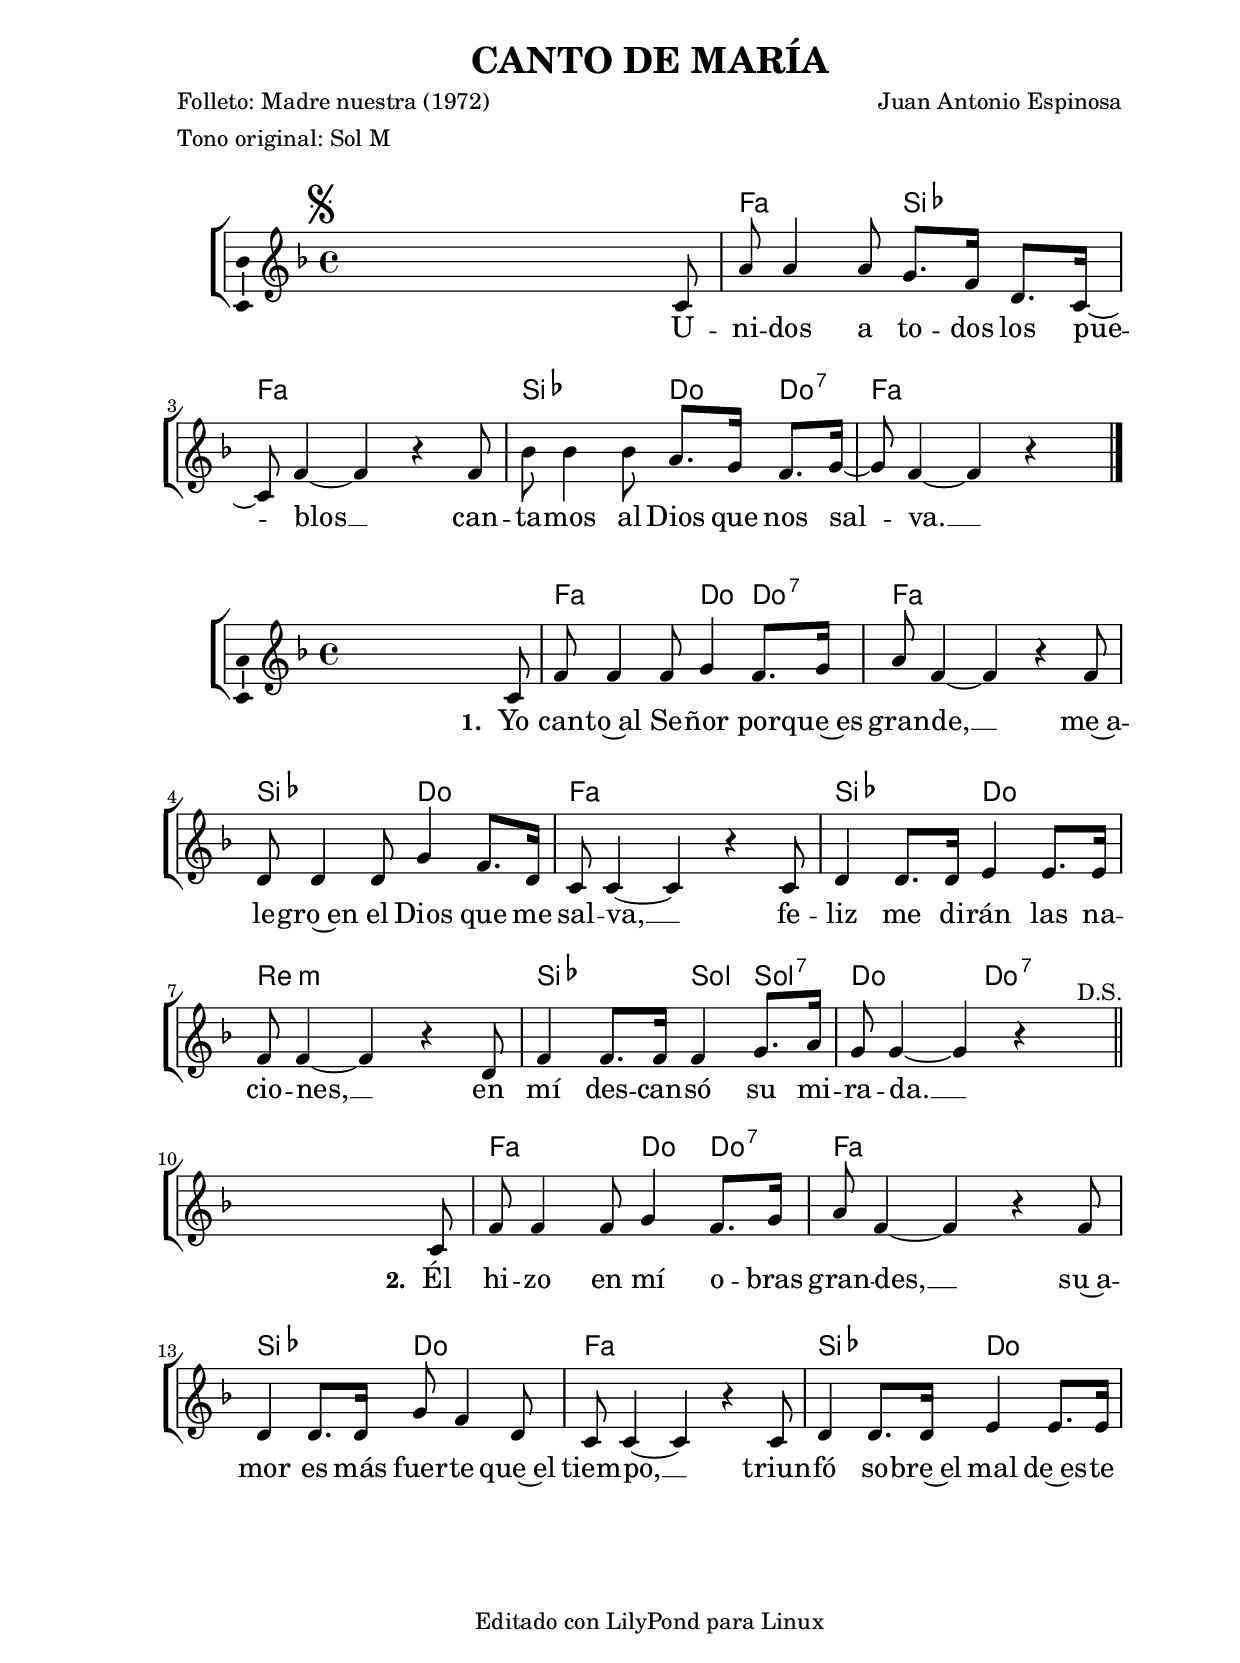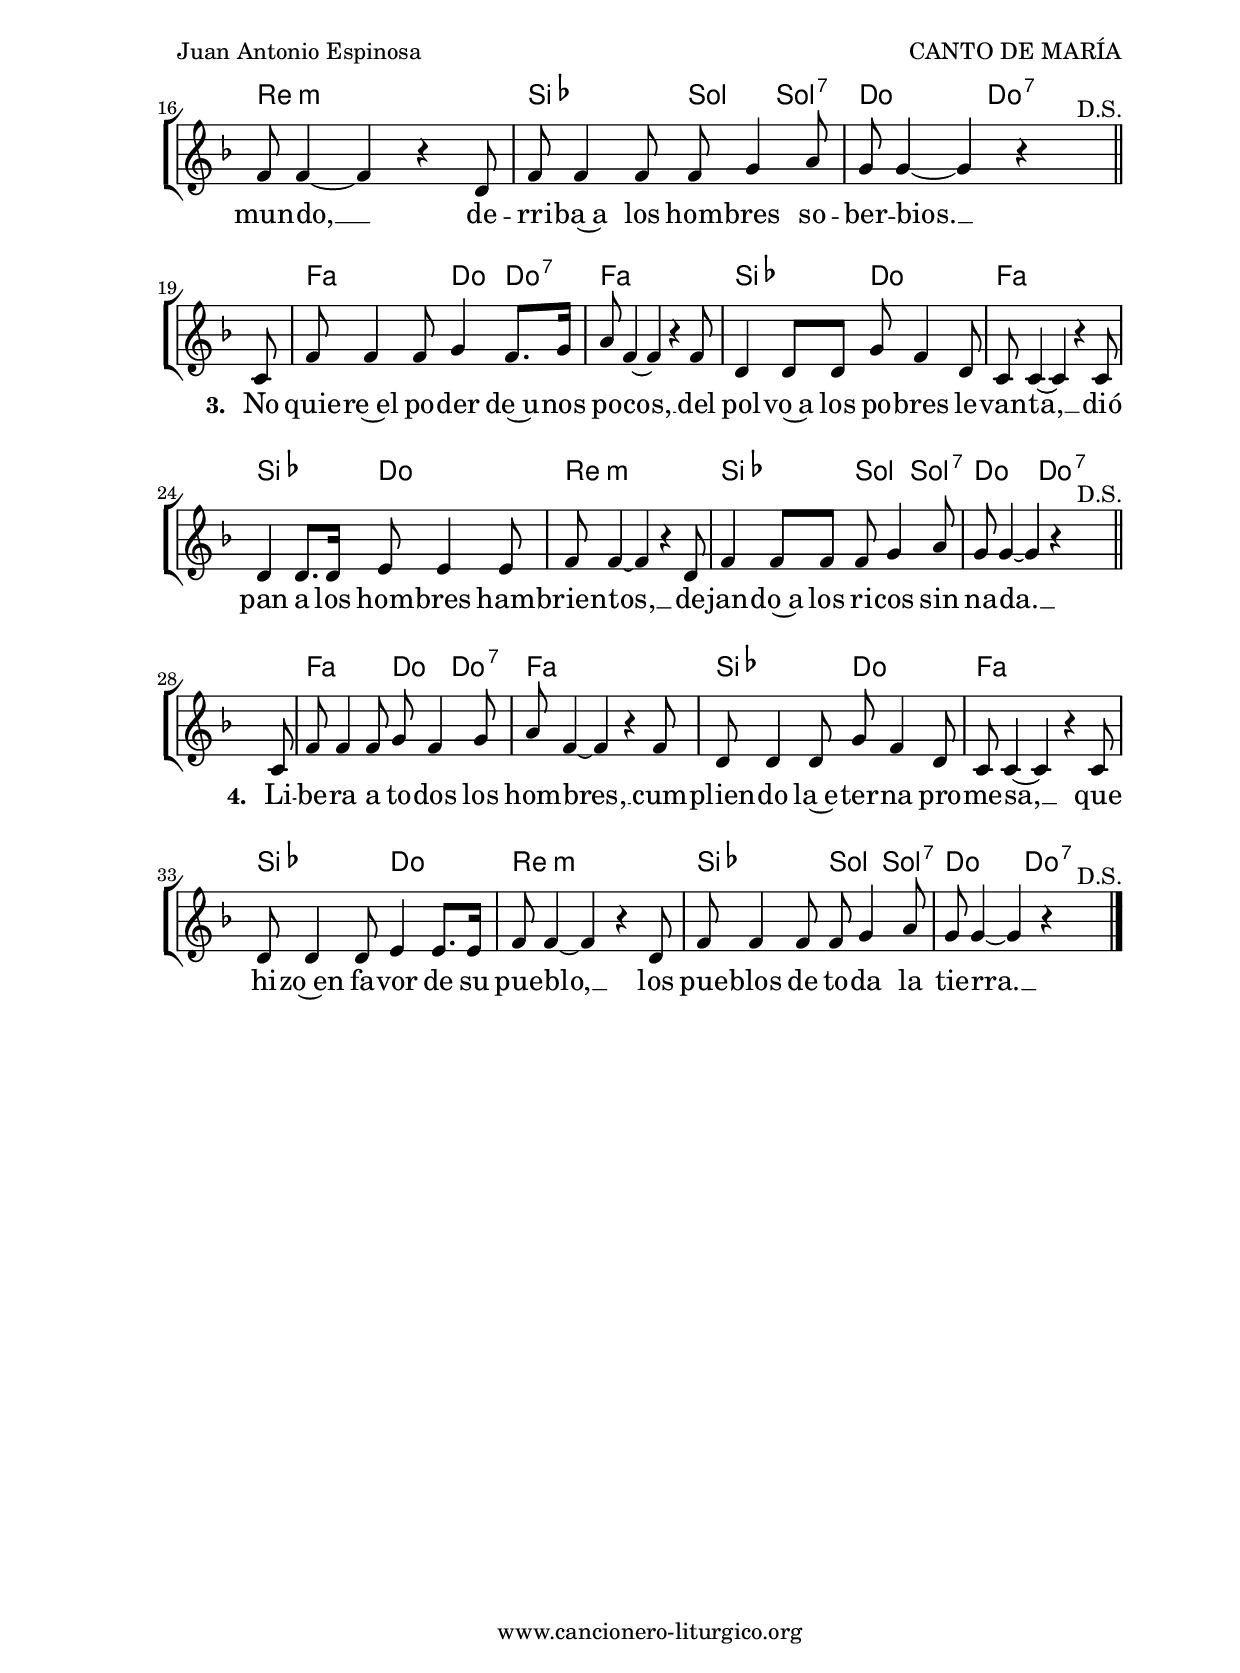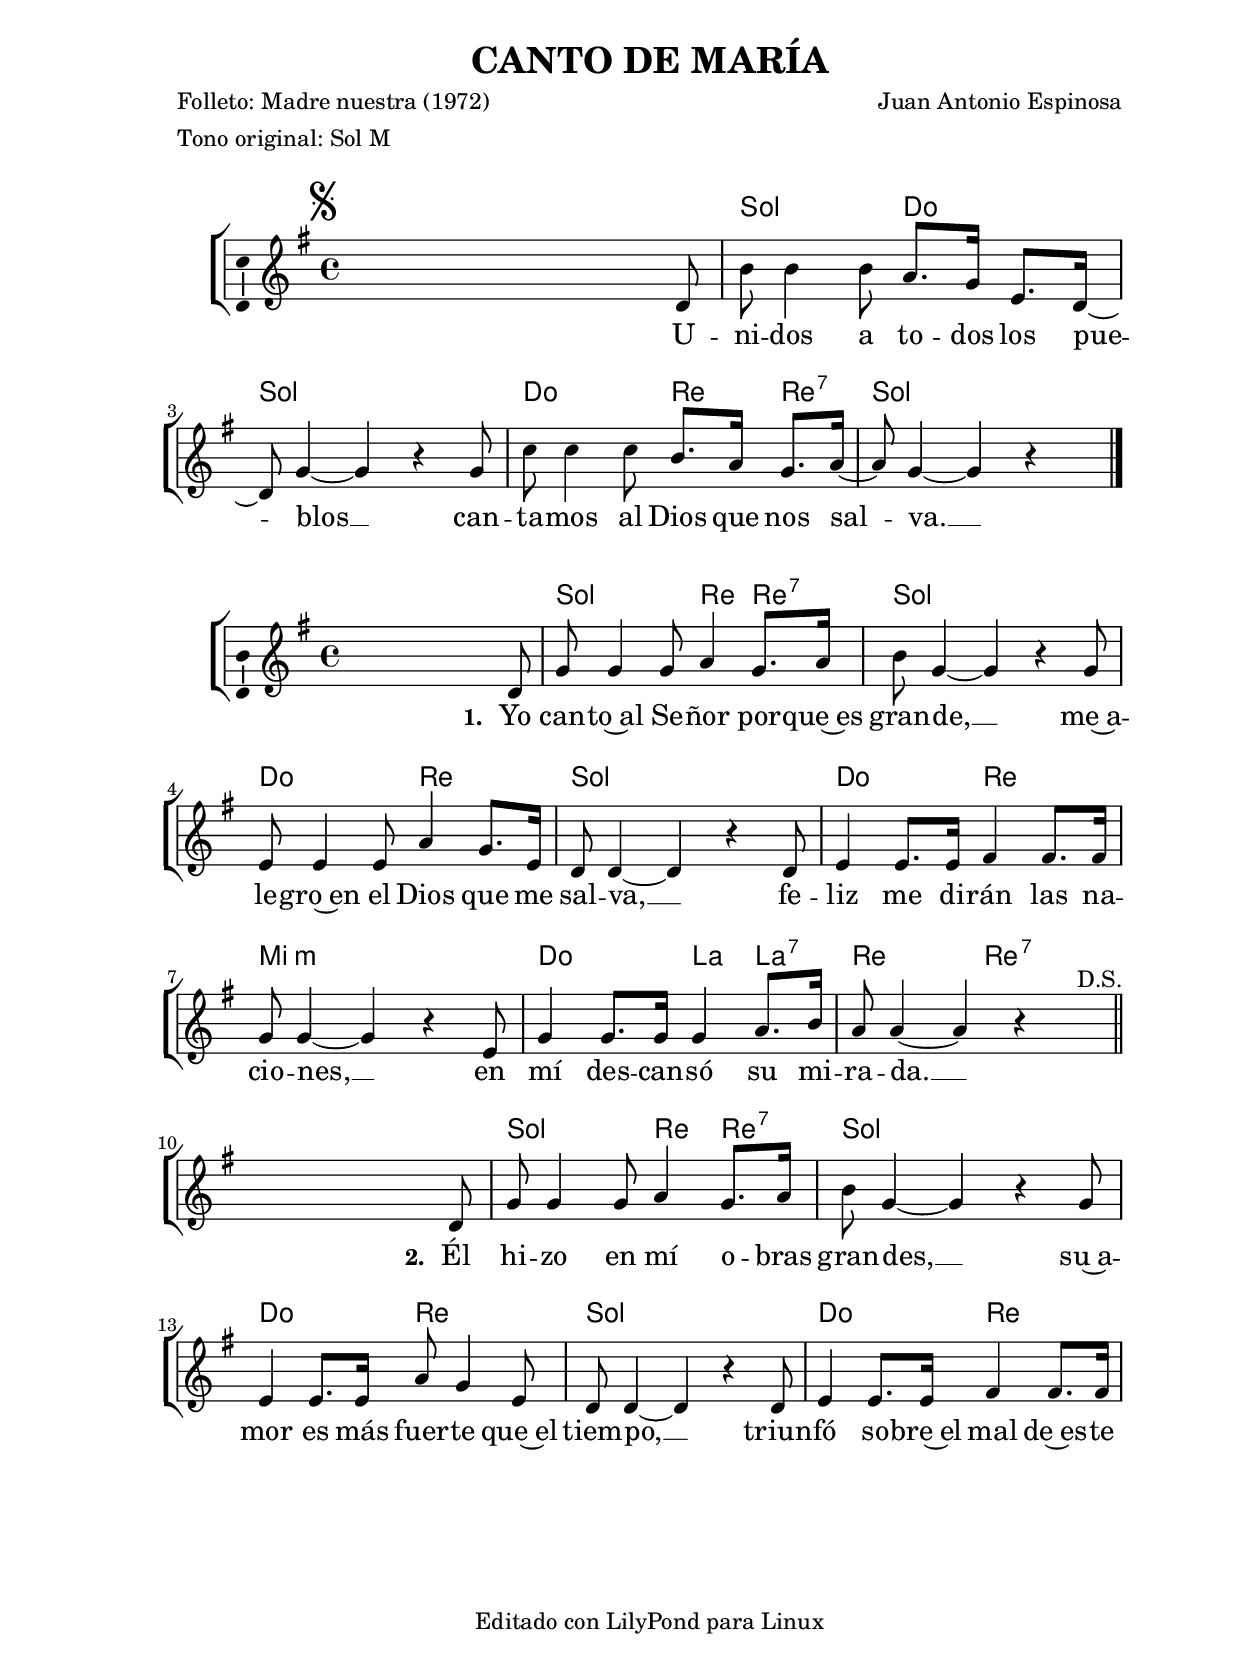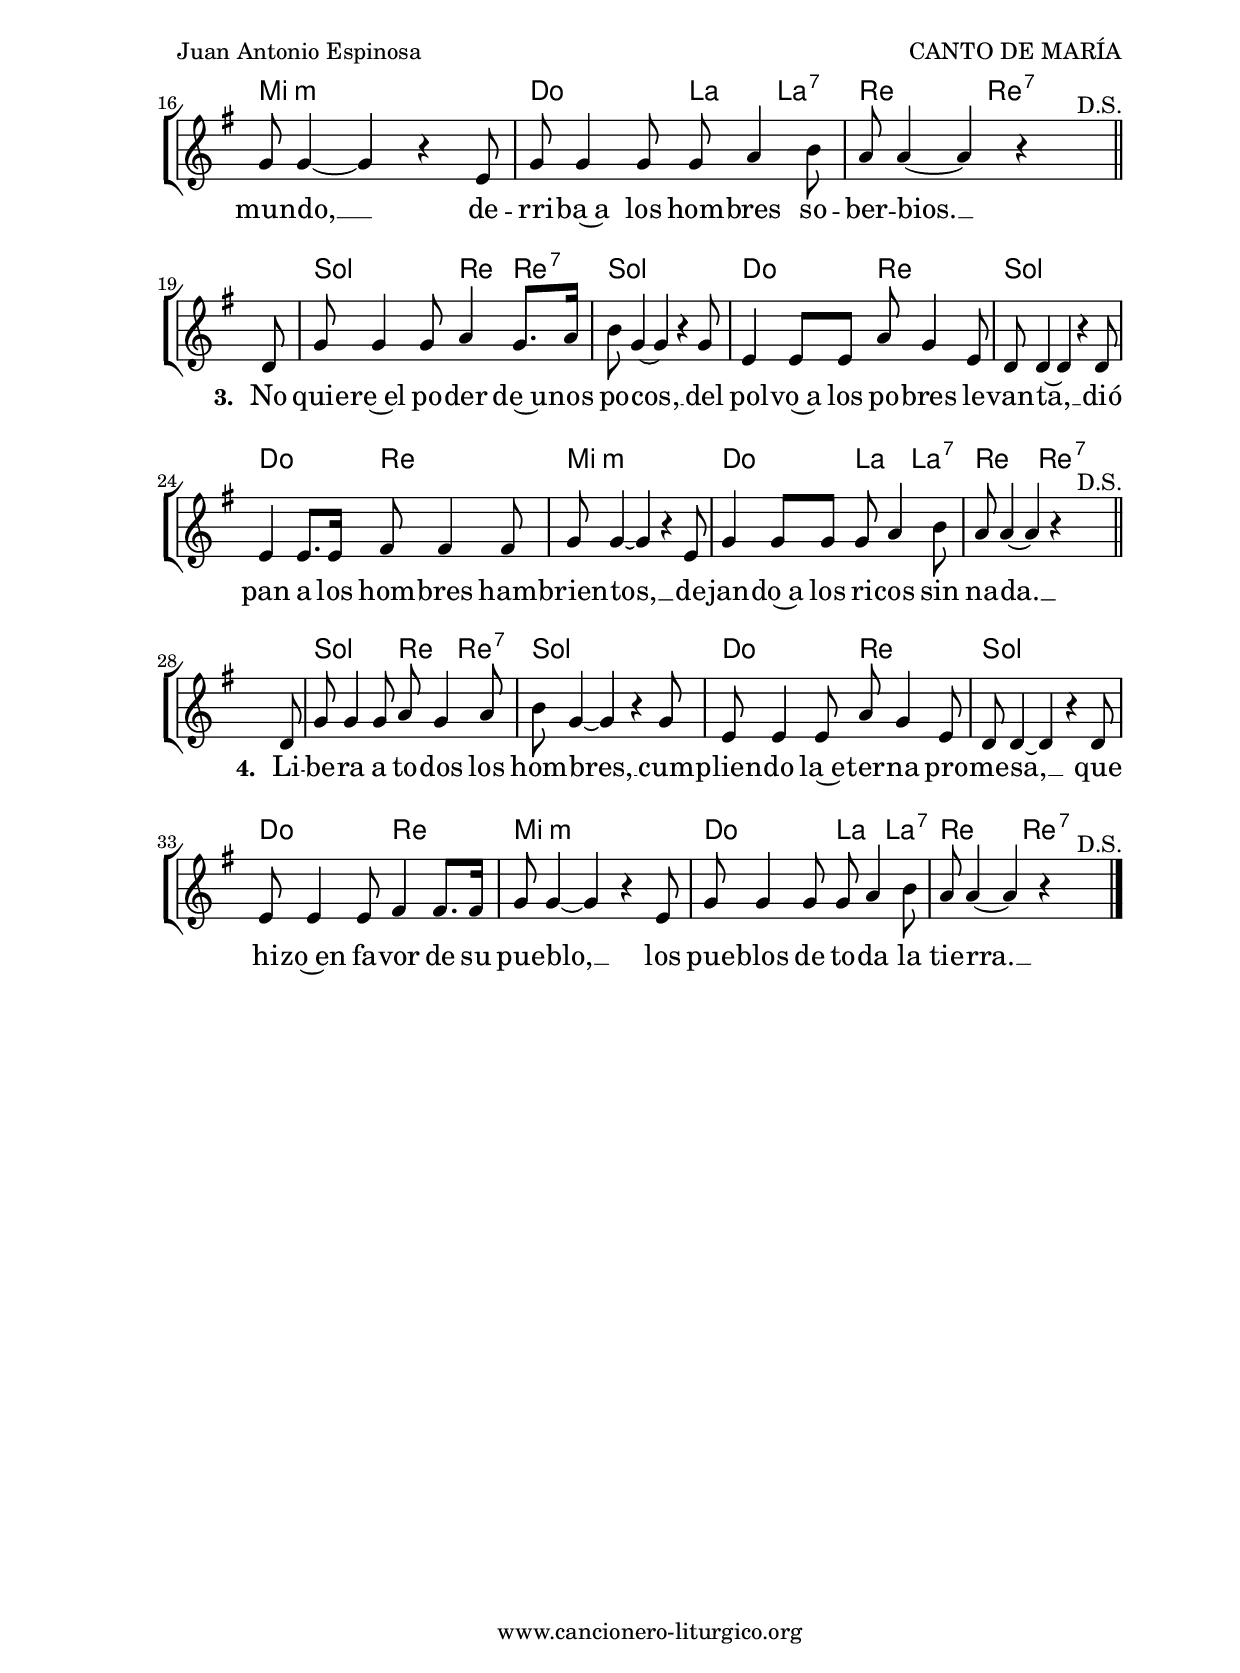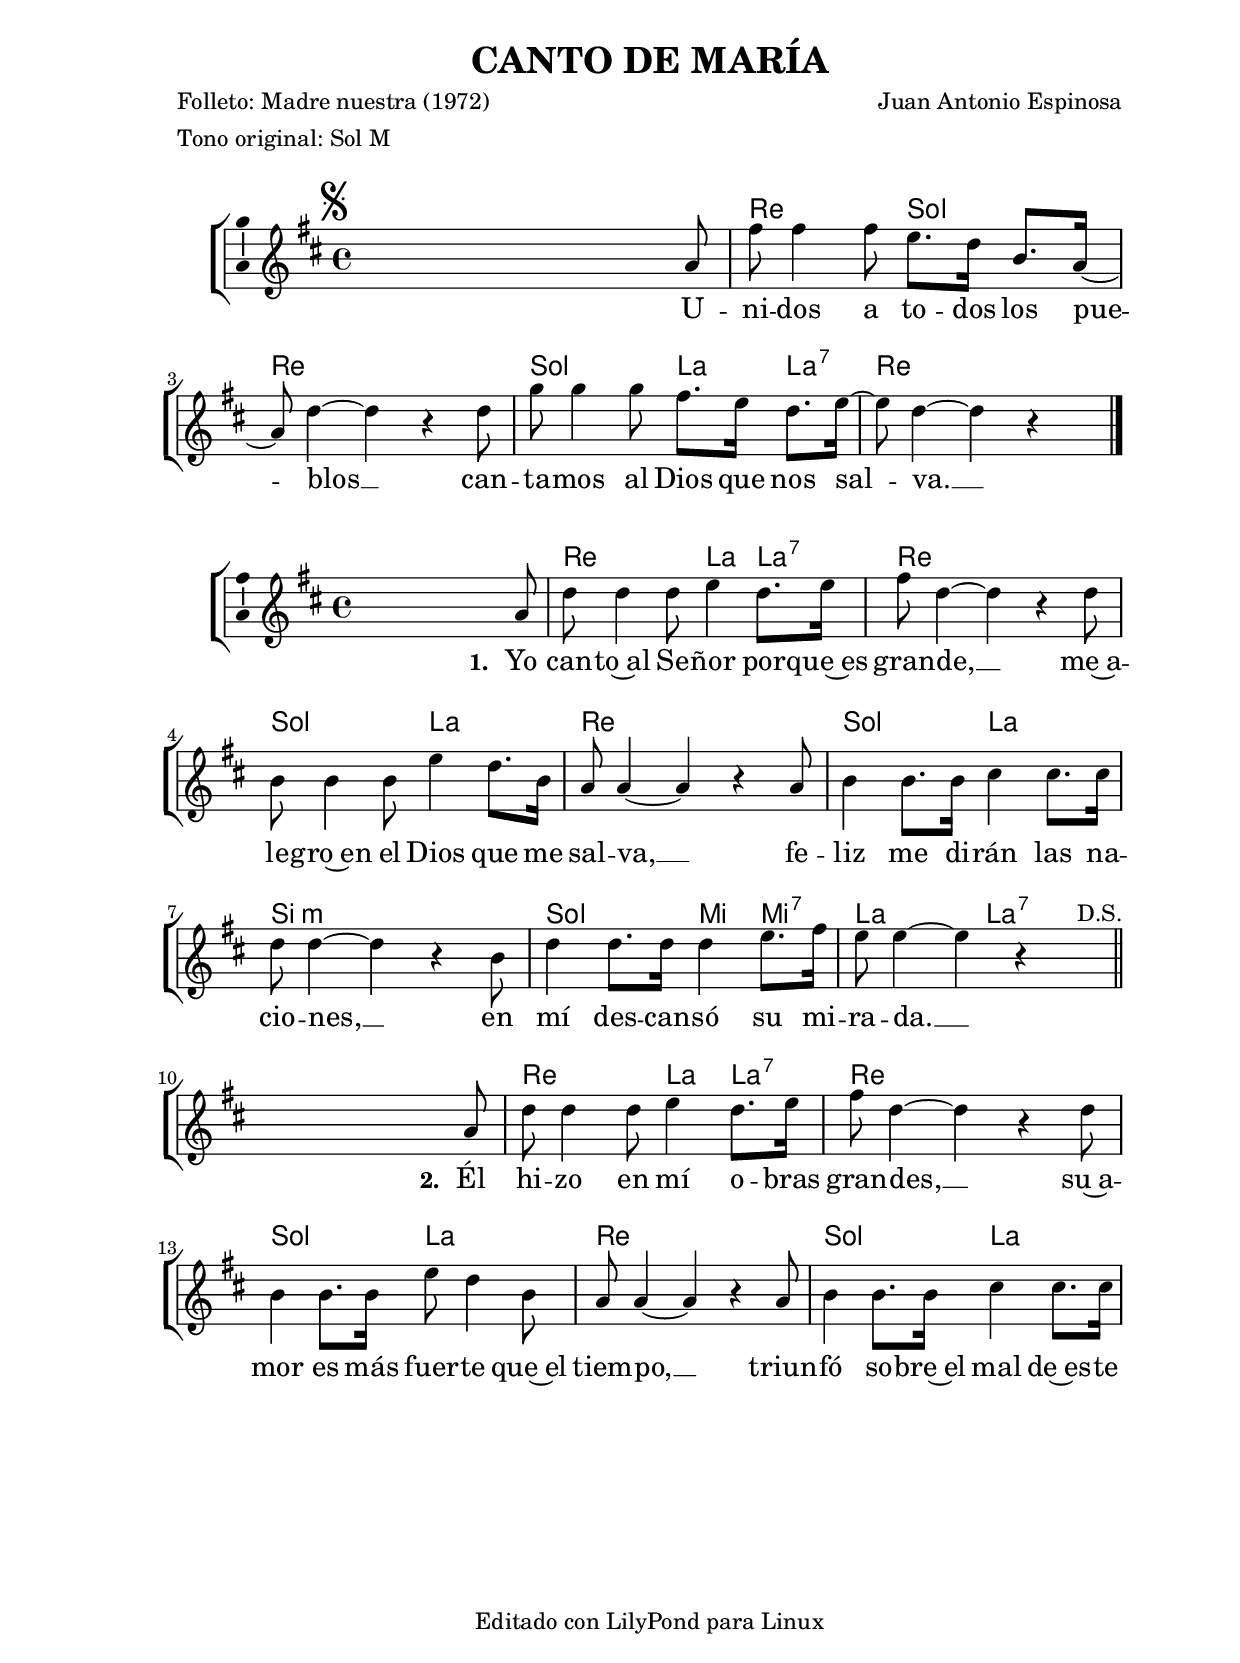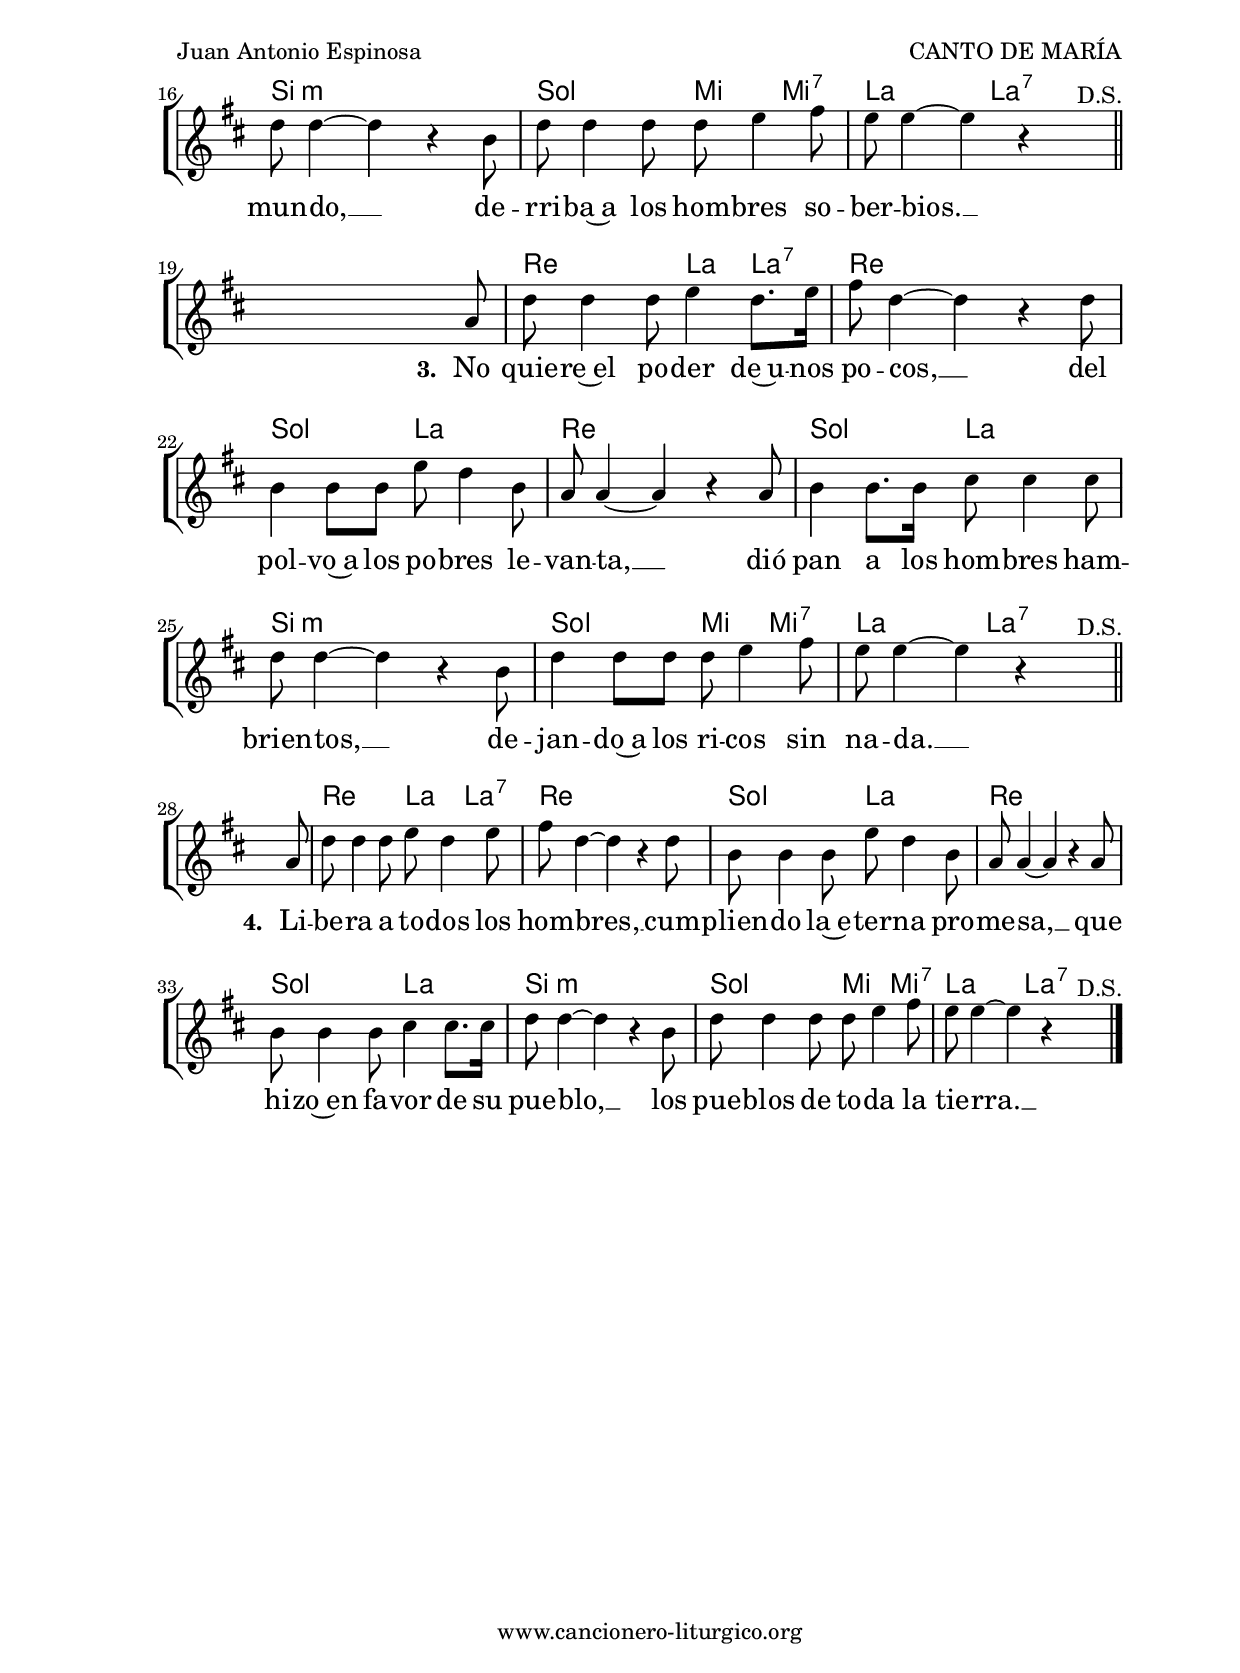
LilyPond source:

%
%para convertir .midi en .wav:
%timidity filename.midi -Ow -o finename.wav
%
%
%Para convertir de .wav a .mp3:
%lame -h -m j filename.wav
%
%
%para escuchar el midi:
%timidity nombrefichero.midi
%


%versión de lilypond para la que se ha escrito esta partitura:
\version "2.16.0"

	%Tamaño papel
	#(set-default-paper-size "a4")
	%Tamaño partitura
	#(set-global-staff-size 20)
	%No responde al pulsar sobre una nota
	#(ly:set-option 'point-and-click #f)

%parámetros del encabezamiento:
\header {
	title = "CANTO DE MARÍA"
	subtitle = ""
	composer = "Juan Antonio Espinosa"
	poet = "Folleto: Madre nuestra (1972)"
	meter = "Tono original: Sol M"
	arranger = ""
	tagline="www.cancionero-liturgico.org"
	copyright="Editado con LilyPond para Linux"
	}

%parámetros asociados al papel:
\paper  {
	oddHeaderMarkup = \markup {\fill-line { \on-the-fly #not-first-page \fromproperty #'header:title \on-the-fly #not-first-page \fromproperty #'header:composer }}
	evenHeaderMarkup = \markup {\fill-line { \fromproperty #'header:composer \fromproperty #'header:title }}
	#(set-paper-size "a4")
	print-page-number = ##f
	first-page-number = 1
	print-first-page-number = ##f
%	head-separation = 3.0 \cm
	top-margin = 2.0 \cm
	bottom-margin = 0.5\cm
%%%	bottom-margin = -2.0\cm
	left-margin = 3.0 \cm
	line-width = 16.0 \cm 
	indent = 8\mm
	interscoreline = 2.\mm
	between-system-space = 15\mm
%	para que las partituras no llenen la hoja:
	ragged-bottom = ##t
%	idem para la última hoja:
	ragged-last-bottom = ##f
%	para que las partituras llenen el ancho del papel:
	ragged-last = ##f
	after-title-space = 2.5 \cm
%page-count=2
%system-count=8

	%Flexible Vertical Spacing
%	markup-markup-spacing =
%	#'((basic-distance . 15) (minimum-distance . 15) (padding . 3))
	markup-system-spacing =
	#'((basic-distance . 15) (minimum-distance . 15) (padding . 3))
	system-system-spacing =
	#'((basic-distance . 15) (minimum-distance . 15) (padding . 3))
	score-system-spacing =
	#'((basic-distance . 15) (minimum-distance . 15) (padding . 5))
%	top-system-spacing = % header
%	#'((basic-distance . 8) (minimum-distance . 0) (padding . 0))
%	top-markup-spacing =
%	#'((basic-distance . 20) (minimum-distance . 20) (padding . 0))
	last-bottom-spacing = % footer
	#'((basic-distance . 5) (minimum-distance . 5) (padding . 0))
%	score-markup-spacing =
%	#'((basic-distance . 16) (minimum-distance . 13) (padding . 0))

	}


%parámetros que afectan a toda la partitura:
global =  {
	%clave de sol (G):
	\clef G
	%armadura:
	\transpose g f
	\key g \major
	\tempo 4=100
	\set Score.tempoHideNote = ##t
	}


acordes = {
	\italianChords
	\chordmode {
	\transpose g f
{

s1 g2 d4 d:7 g2 s c d g s c d e:m s c a4 a:7 d2 d:7

s1 g2 d4 d:7 g2 s c d g s c d e:m s c a4 a:7 d2 d:7

s1 g2 d4 d:7 g2 s c d g s c d e:m s c a4 a:7 d2 d:7

s1 g2 d4 d:7 g2 s c d g s c d e:m s c a4 a:7 d2 d:7

}
	}
}

acordesest = {
	\italianChords
	\chordmode {
	\transpose g f
{
s2 s g c g s c d4 d:7 g2 s
}
	}
}


melodiaest = 
	\transpose g f
{
	\relative c'' {
	\time 4/4

\mark \markup { \musicglyph #"scripts.segno" }
s2 s4 s8 d,8
b'8 b4 b8 a8. g16 e8. d16~
d8 g4~g r4 g8
c8 c4 c8 b8. a16 g8. a16~
a8 g4~g r4 s8

\bar "|."

	}
	}


melodia = 
	\transpose g f
{
	\relative c' {
	\time 4/4

s2 s4 s8 d8
g8 g4 g8 a4 g8. a16
b8 g4~g r4 g8
e8 e4 e8 a4 g8. e16
d8 d4~d r4 d8
e4 e8. e16 fis4 fis8. fis16
g8 g4~g r4 e8
g4 g8. g16 g4 a8. b16
a8 a4~a r4 s8^"D.S."

\break
\bar "||"

s2 s4 s8 d,8
g8 g4 g8 a4 g8. a16
b8 g4~g r4 g8
e4 e8. e16 a8 g4 e8
d8 d4~d r4 d8
e4 e8. e16 fis4 fis8. fis16
g8 g4~g r4 e8
g8 g4 g8 g a4 b8
a8 a4~a r4 s8^"D.S."

\break
\bar "||"

s2 s4 s8 d,8
g8 g4 g8 a4 g8. a16
b8 g4~g r4 g8
e4 e8 e a8 g4 e8
d8 d4~d r4 d8
e4 e8. e16 fis8 fis4 fis8
g8 g4~g r4 e8
g4 g8 g g a4 b8
a8 a4~a r4 s8^"D.S."

\break
\bar "||"

s2 s4 s8 d,8
g8 g4 g8 a8 g4 a8
b8 g4~g r4 g8
e8 e4 e8 a8 g4 e8
d8 d4~d r4 d8
e8 e4 e8 fis4 fis8. fis16
g8 g4~g r4 e8
g8 g4 g8 g a4 b8
a8 a4~a r4 s8^"D.S."

\bar "|."

	}
	}

textoest = \lyricmode {
U -- ni -- dos a to -- dos los pue -- blos __
can -- ta -- mos al Dios que nos sal -- va. __

}

texto = \lyricmode {
\set stanza =#"1. " Yo can -- to~al Se -- ñor por -- que~es gran -- de, __
me~a -- le -- gro~en el Dios que me sal -- va, __
fe -- liz me di -- rán las na -- cio -- nes, __
en mí des -- can -- só su mi -- ra -- da. __

\set stanza =#"2. " Él hi -- zo en mí o -- bras gran -- des, __
su~a -- mor es más fuer -- te que~el tiem -- po, __
triun -- fó so -- bre~el mal de~es -- te mun -- do, __
de -- rri -- ba~a los hom -- bres so -- ber -- bios. __

\set stanza =#"3. " No quie -- re~el po -- der de~u -- nos po -- cos, __
del pol -- vo~a los po -- bres le -- van -- ta, __
dió pan a los hom -- bres ham -- brien -- tos, __
de -- jan -- do~a los ri -- cos sin na -- da. __

\set stanza =#"4. " Li -- be -- ra a to -- dos los hom -- bres, __
cum -- plien -- do la~e -- ter -- na pro -- me -- sa, __
que hi -- zo~en fa -- vor de su pue -- blo, __
los pue -- blos de to -- da la tie -- rra. __

	}


acordesStaff = \context ChordNames = acordesStaff <<
	\set chordChanges = ##t
	\acordes
	>>

acordesestStaff = \context ChordNames = acordesestStaff <<
	\set chordChanges = ##t
	\acordesest
	>>


vozStaff = \context Voice = vozStaff
\with {\consists "Ambitus_engraver"}
<<
%	\set Staff.instrumentName = ""
%	\set Staff.shortInstrumentName = ""
%	\set Staff.midiInstrument = #"clarinet"
%	\set Staff.midiInstrument = #"cello"
%	\set Staff.midiInstrument = #"flute"
	\set Staff.midiInstrument = #"electric guitar (jazz)"
%	\set Staff.midiInstrument = #"english horn"
%	\set Staff.midiInstrument = #"violin"
%	\set Staff.midiInstrument = #"glockenspiel"
	\set Staff.midiMinimumVolume = #0.7
	\set Staff.midiMaximumVolume = #0.9
	\global
	\melodia
	>>

vozestStaff = \context Voice = vozestStaff
\with {\consists "Ambitus_engraver"}
<<
%	\set Staff.instrumentName = ""
%	\set Staff.shortInstrumentName = ""
%	\set Staff.midiInstrument = #"clarinet"
%	\set Staff.midiInstrument = #"cello"
%	\set Staff.midiInstrument = #"flute"
	\set Staff.midiInstrument = #"electric guitar (jazz)"
%	\set Staff.midiInstrument = #"english horn"
%	\set Staff.midiInstrument = #"violin"
%	\set Staff.midiInstrument = #"glockenspiel"
	\set Staff.midiMinimumVolume = #0.7
	\set Staff.midiMaximumVolume = #0.9
	\global
	\melodiaest
	>>

textoStaff = \context Lyrics = textoStaff <<
	\lyricsto vozStaff \texto
	>>

textoestStaff = \context Lyrics = textoestStaff <<
	\lyricsto vozestStaff \textoest
	>>


\book {
	\score {
		\context ChoirStaff {
			\override StaffGroup.SystemStartBracket #'collapse-height = #1
			\override Score.SystemStartBar #'collapse-height = #1
			<<
			\acordesestStaff
			\vozestStaff
			\textoestStaff
			>>
			}
		\layout {
	    		\context {
				\Lyrics
				\override LyricText #'font-size = #2
				}
	   		 \context {
				\Score
				\override StaffSymbol #'staff-space = #(magstep +3)
				}
			}
		}
	\score {
		\context ChoirStaff {
			\override StaffGroup.SystemStartBracket #'collapse-height = #1
			\override Score.SystemStartBar #'collapse-height = #1
			<<
			\acordesStaff
			\vozStaff
			\textoStaff
			>>
			}
		\layout {
	    		\context {
				\Lyrics
				\override LyricText #'font-size = #2
				}
	   		 \context {
				\Score
				\override StaffSymbol #'staff-space = #(magstep +3)
				}
			}
		}
	\score {
		\unfoldRepeats
		\context ChoirStaff {
			<<
			\acordesestStaff
			\vozestStaff
			>>
			<<
			\acordesStaff
			\vozStaff
			>>
			}
		\midi {
	  		\context {
	  			\Score
				tempoWholesPerMinute = #(ly:make-moment 70 4)
				}
			}
		}
	}



#(define output-suffix "C")
\book {
	\score {
		\context ChoirStaff {
			\override StaffGroup.SystemStartBracket #'collapse-height = #1
			\override Score.SystemStartBar #'collapse-height = #1
\transpose c d
			<<
			\acordesestStaff
			\vozestStaff
			\textoestStaff
			>>
			}
		\layout {
	    		\context {
				\Lyrics
				\override LyricText #'font-size = #2
				}
	   		 \context {
				\Score
				\override StaffSymbol #'staff-space = #(magstep +3)
				}
			}
		}
	\score {
		\context ChoirStaff {
			\override StaffGroup.SystemStartBracket #'collapse-height = #1
			\override Score.SystemStartBar #'collapse-height = #1
\transpose c d
			<<
			\acordesStaff
			\vozStaff
			\textoStaff
			>>
			}
		\layout {
	    		\context {
				\Lyrics
				\override LyricText #'font-size = #2
				}
	   		 \context {
				\Score
				\override StaffSymbol #'staff-space = #(magstep +3)
				}
			}
		}
	}

#(define output-suffix "S")
\book {
	\score {
		\context ChoirStaff {
			\override StaffGroup.SystemStartBracket #'collapse-height = #1
			\override Score.SystemStartBar #'collapse-height = #1
\transpose c a
			<<
			\acordesestStaff
			\vozestStaff
			\textoestStaff
			>>
			}
		\layout {
	    		\context {
				\Lyrics
				\override LyricText #'font-size = #2
				}
	   		 \context {
				\Score
				\override StaffSymbol #'staff-space = #(magstep +3)
				}
			}
		}
	\score {
		\context ChoirStaff {
			\override StaffGroup.SystemStartBracket #'collapse-height = #1
			\override Score.SystemStartBar #'collapse-height = #1
\transpose c a
			<<
			\acordesStaff
			\vozStaff
			\textoStaff
			>>
			}
		\layout {
	    		\context {
				\Lyrics
				\override LyricText #'font-size = #2
				}
	   		 \context {
				\Score
				\override StaffSymbol #'staff-space = #(magstep +3)
				}
			}
		}
	}


